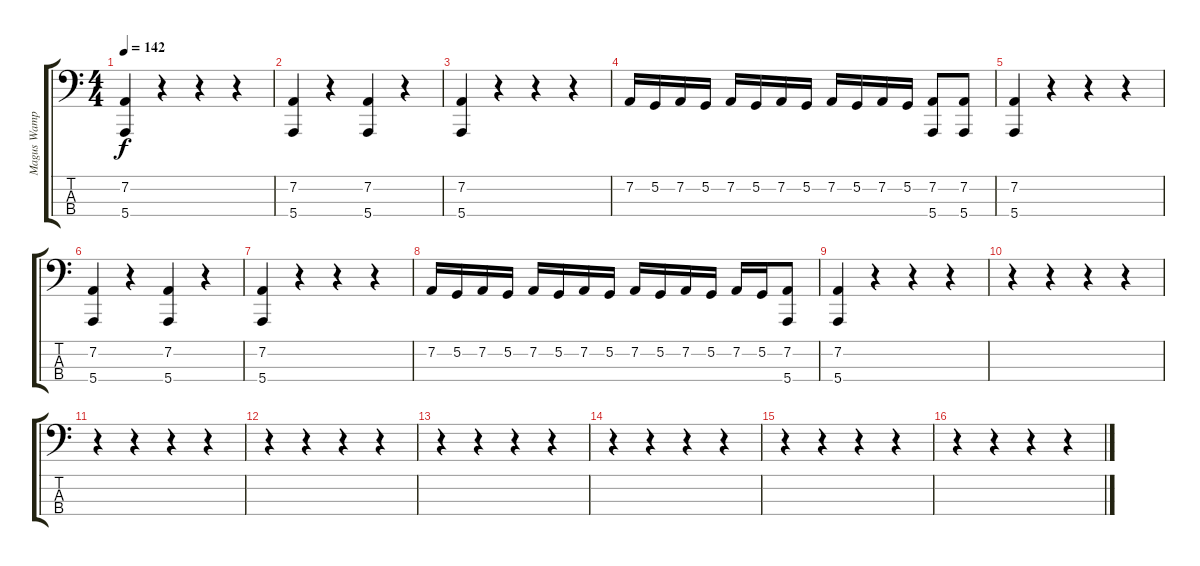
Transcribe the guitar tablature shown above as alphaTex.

\track ("Magus Wampyr Daoloth" "Magus Wamp") {instrument timpani}
\staff {score tabs}
\tuning (G2 D2 A1 E1) {hide}
\ts (4 4)
\tempo 142
\clef f4
\ks c
(7.2 5.4).4{dy f} r.4 r.4 r.4 |
(7.2 5.4).4 r.4 (7.2 5.4).4 r.4 |
(7.2 5.4).4 r.4 r.4 r.4 |
7.2.16 5.2.16 7.2.16 5.2.16 7.2.16 5.2.16 7.2.16 5.2.16 7.2.16 5.2.16 7.2.16 5.2.16 (7.2 5.4).8 (7.2 5.4).8 |
(7.2 5.4).4 r.4 r.4 r.4 |
(7.2 5.4).4 r.4 (7.2 5.4).4 r.4 |
(7.2 5.4).4 r.4 r.4 r.4 |
7.2.16 5.2.16 7.2.16 5.2.16 7.2.16 5.2.16 7.2.16 5.2.16 7.2.16 5.2.16 7.2.16 5.2.16 7.2.16 5.2.16 (7.2 5.4).8 |
(7.2 5.4).4 r.4 r.4 r.4 |
r.4 r.4 r.4 r.4 |
r.4 r.4 r.4 r.4 |
r.4 r.4 r.4 r.4 |
r.4 r.4 r.4 r.4 |
r.4 r.4 r.4 r.4 |
r.4 r.4 r.4 r.4 |
r.4 r.4 r.4 r.4
